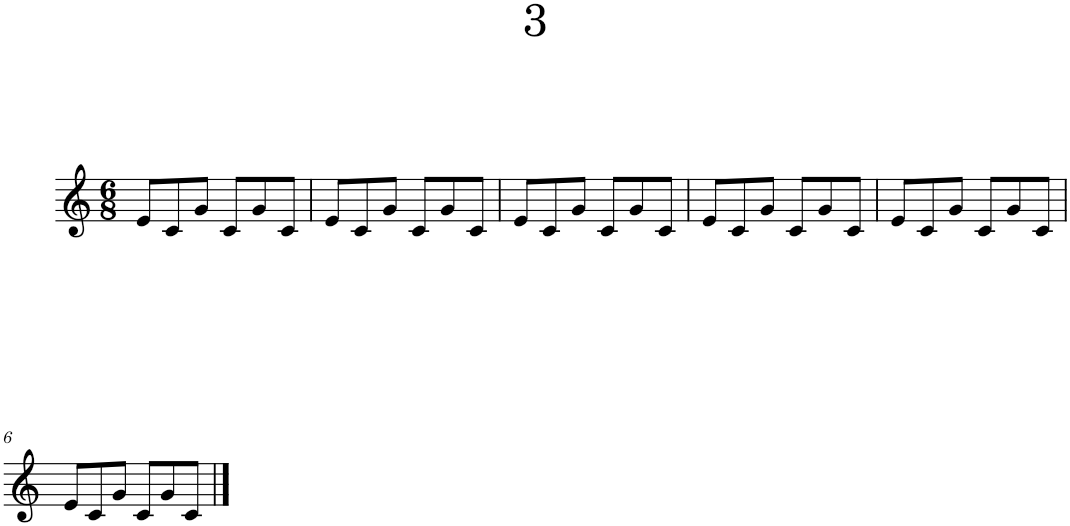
**kern
*part1
*staff1
*I"Piano
*I'Pno.
*clefG2
*k[]
*M6/8
=1
8e/L
8c/
8g/J
8c/L
8g/
8c/J
=2
8e/L
8c/
8g/J
8c/L
8g/
8c/J
=3
8e/L
8c/
8g/J
8c/L
8g/
8c/J
=4
8e/L
8c/
8g/J
8c/L
8g/
8c/J
=5
8e/L
8c/
8g/J
8c/L
8g/
8c/J
!!LO:LB:g=z
=6
8e/L
8c/
8g/J
8c/L
8g/
8c/J
==
*-
